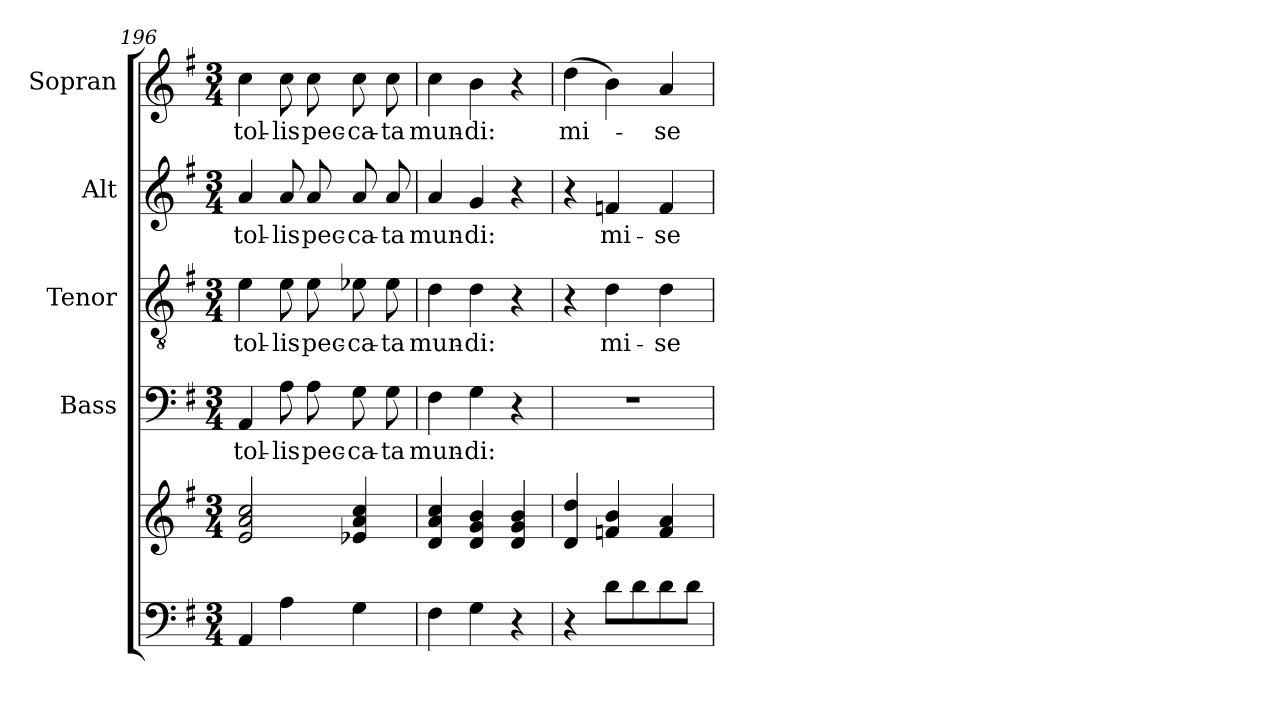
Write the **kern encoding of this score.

**kern	**kern	**kern	**text	**kern	**text	**kern	**text	**kern	**text
*part5	*part5	*part4	*part4	*part3	*part3	*part2	*part2	*part1	*part1
*staff6	*staff5	*staff4	*staff4	*staff3	*staff3	*staff2	*staff2	*staff1	*staff1
*	*	*I"Bass	*	*I"Tenor	*	*I"Alt	*	*I"Sopran	*
*	*	*I'B.	*	*I'T.	*	*I'A.	*	*I'S.	*
*clefF4	*clefG2	*clefF4	*	*clefGv2	*	*clefG2	*	*clefG2	*
*k[f#]	*k[f#]	*k[f#]	*	*k[f#]	*	*k[f#]	*	*k[f#]	*
*G:	*G:	*G:	*	*G:	*	*G:	*	*G:	*
*M3/4	*M3/4	*M3/4	*	*M3/4	*	*M3/4	*	*M3/4	*
=196	=196	=196	=196	=196	=196	=196	=196	=196	=196
!	!	!	!LO:LY:b	!	!LO:LY:b	!	!LO:LY:b	!	!LO:LY:b
4AA/	2e/ 2a/ 2cc/	4AA/	tol-	4e\	tol-	4a/	tol-	4cc\	tol-
!	!	!	!LO:LY:b	!	!LO:LY:b	!	!LO:LY:b	!	!LO:LY:b
4A\	.	8A\	-lis	8e\	-lis	8a/	-lis	8cc\	-lis
!	!	!	!LO:LY:b	!	!LO:LY:b	!	!LO:LY:b	!	!LO:LY:b
.	.	8A\	pec-	8e\	pec-	8a/	pec-	8cc\	pec-
!	!	!	!LO:LY:b	!	!LO:LY:b	!	!LO:LY:b	!	!LO:LY:b
4G\	4e-X/ 4a/ 4cc/	8G\	-ca-	8e-X\	-ca-	8a/	-ca-	8cc\	-ca-
!	!	!	!LO:LY:b	!	!LO:LY:b	!	!LO:LY:b	!	!LO:LY:b
.	.	8G\	-ta	8e-\	-ta	8a/	-ta	8cc\	-ta
=197	=197	=197	=197	=197	=197	=197	=197	=197	=197
!	!	!	!LO:LY:b	!	!LO:LY:b	!	!LO:LY:b	!	!LO:LY:b
4F#\	4d/ 4a/ 4cc/	4F#\	mun-	4d\	mun-	4a/	mun-	4cc\	mun-
!	!	!	!LO:LY:b	!	!LO:LY:b	!	!LO:LY:b	!	!LO:LY:b
4G\	4d/ 4g/ 4b/	4G\	-di:	4d\	-di:	4g/	-di:	4b\	-di:
4r	4d/ 4g/ 4b/	4r	.	4r	.	4r	.	4r	.
=198	=198	=198	=198	=198	=198	=198	=198	=198	=198
!	!	!	!	!	!	!	!	!	!LO:LY:b
4r	4d/ 4dd/	2.r	.	4r	.	4r	.	(>4dd\	mi-
!	!	!	!	!	!LO:LY:b	!	!LO:LY:b	!	!
8d\L	4fn/ 4b/	.	.	4d\	mi-	4fn/	mi-	4b\)	.
8d\	.	.	.	.	.	.	.	.	.
!	!	!	!	!	!LO:LY:b	!	!LO:LY:b	!	!LO:LY:b
8d\	4f/ 4a/	.	.	4d\	-se-	4f/	-se-	4a/	-se-
8d\J	.	.	.	.	.	.	.	.	.
=	=	=	=	=	=	=	=	=	=
*-	*-	*-	*-	*-	*-	*-	*-	*-	*-
